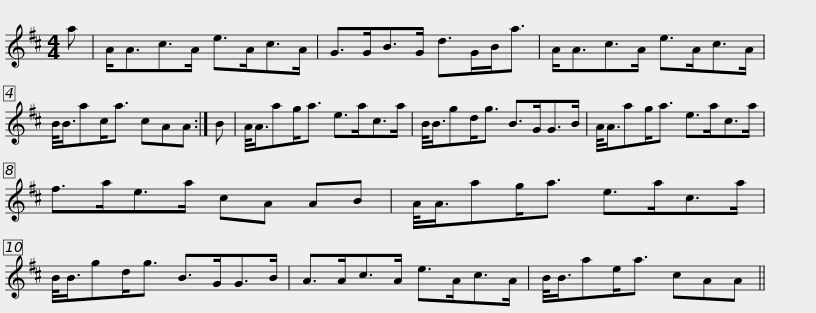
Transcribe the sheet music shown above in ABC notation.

X:1
L:1/8
M:4/4
I:linebreak $
K:D
V:1 treble
V:1
 a | A<Ac>A e>Ac>A | G>GB>G d>GB<a | A<Ac>A e>Ac>A | B/<B/ac<a cAA :| %5
 B |$ A/<A/ag<a e>ac>a | B/<B/gd<g B>GG>B | A/<A/ag<a e>ac>a | f>ae>a cA AB |$ %10
 A/<A/ag<a e>ac>a | B/<B/gd<g B>GG>B | A>Ac>A e>Ac>A | B/<B/ae<a cAA || %14
